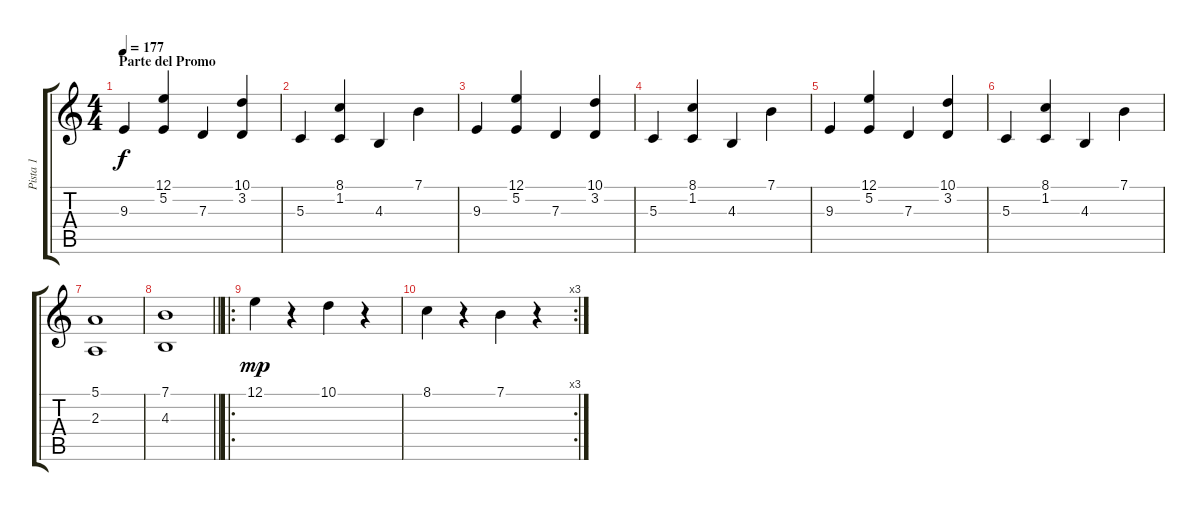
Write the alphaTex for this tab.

\track ("Pista 1" "Pista 1") {instrument tremolostrings}
\staff {score tabs}
\tuning (E4 B3 G3 D3 A2 E2) {hide}
\ts (4 4)
\section ("" "Parte del Promo")
\tempo 177
\clef g2
\ks c
9.3.4{dy f} (12.1 5.2).4 7.3.4 (10.1 3.2).4 |
5.3.4 (8.1 1.2).4 4.3.4 7.1.4 |
9.3.4 (12.1 5.2).4 7.3.4 (10.1 3.2).4 |
5.3.4 (8.1 1.2).4 4.3.4 7.1.4 |
9.3.4 (12.1 5.2).4 7.3.4 (10.1 3.2).4 |
5.3.4 (8.1 1.2).4 4.3.4 7.1.4 |
(5.1 2.3).1 |
\barLineRight lightlight
(7.1 4.3).1 |
\ro
12.1.4{dy mp} r.4 10.1.4 r.4 |
\rc 3
8.1.4 r.4 7.1.4 r.4
